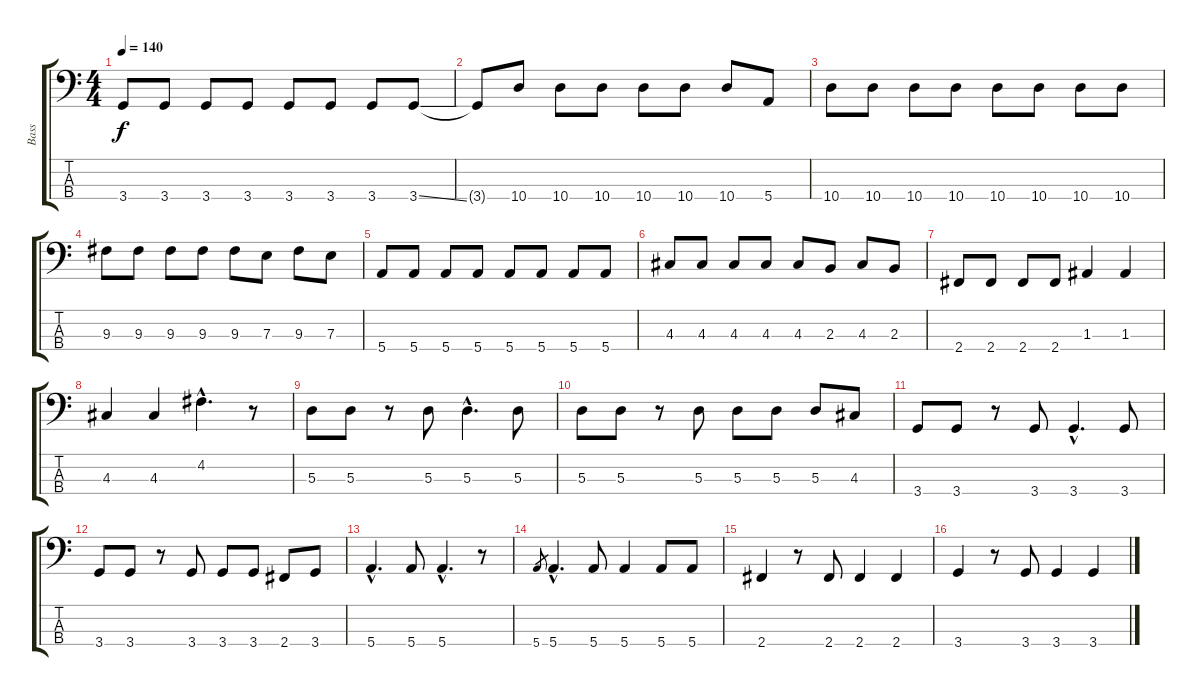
\track ("Bass" "Bass") {instrument electricbassfinger}
\staff {score tabs}
\tuning (G2 D2 A1 E1) {hide}
\ts (4 4)
\tempo 140
\clef f4
\ks c
3.4.8{dy f} 3.4.8 3.4.8 3.4.8 3.4.8 3.4.8 3.4.8 3.4{ss}.8 |
3.4{t}.8 10.4.8 10.4.8 10.4.8 10.4.8 10.4.8 10.4.8 5.4.8 |
10.4.8 10.4.8 10.4.8 10.4.8 10.4.8 10.4.8 10.4.8 10.4.8 |
9.3.8 9.3.8 9.3.8 9.3.8 9.3.8 7.3.8 9.3.8 7.3.8 |
5.4.8 5.4.8 5.4.8 5.4.8 5.4.8 5.4.8 5.4.8 5.4.8 |
4.3.8 4.3.8 4.3.8 4.3.8 4.3.8 2.3.8 4.3.8 2.3.8 |
2.4.8 2.4.8 2.4.8 2.4.8 1.3.4 1.3.4 |
4.3.4 4.3.4 4.2{hac}.4{d} r.8 |
5.3.8 5.3.8 r.8 5.3.8 5.3{hac}.4{d} 5.3.8 |
5.3.8 5.3.8 r.8 5.3.8 5.3.8 5.3.8 5.3.8 4.3.8 |
3.4.8 3.4.8 r.8 3.4.8 3.4{hac}.4{d} 3.4.8 |
3.4.8 3.4.8 r.8 3.4.8 3.4.8 3.4.8 2.4.8 3.4.8 |
5.4{hac}.4{d} 5.4.8 5.4{hac}.4{d} r.8 |
5.4.8{gr} 5.4{hac}.4{d} 5.4.8 5.4.4 5.4.8 5.4.8 |
2.4.4 r.8 2.4.8 2.4.4 2.4.4 |
3.4.4 r.8 3.4.8 3.4.4 3.4.4
